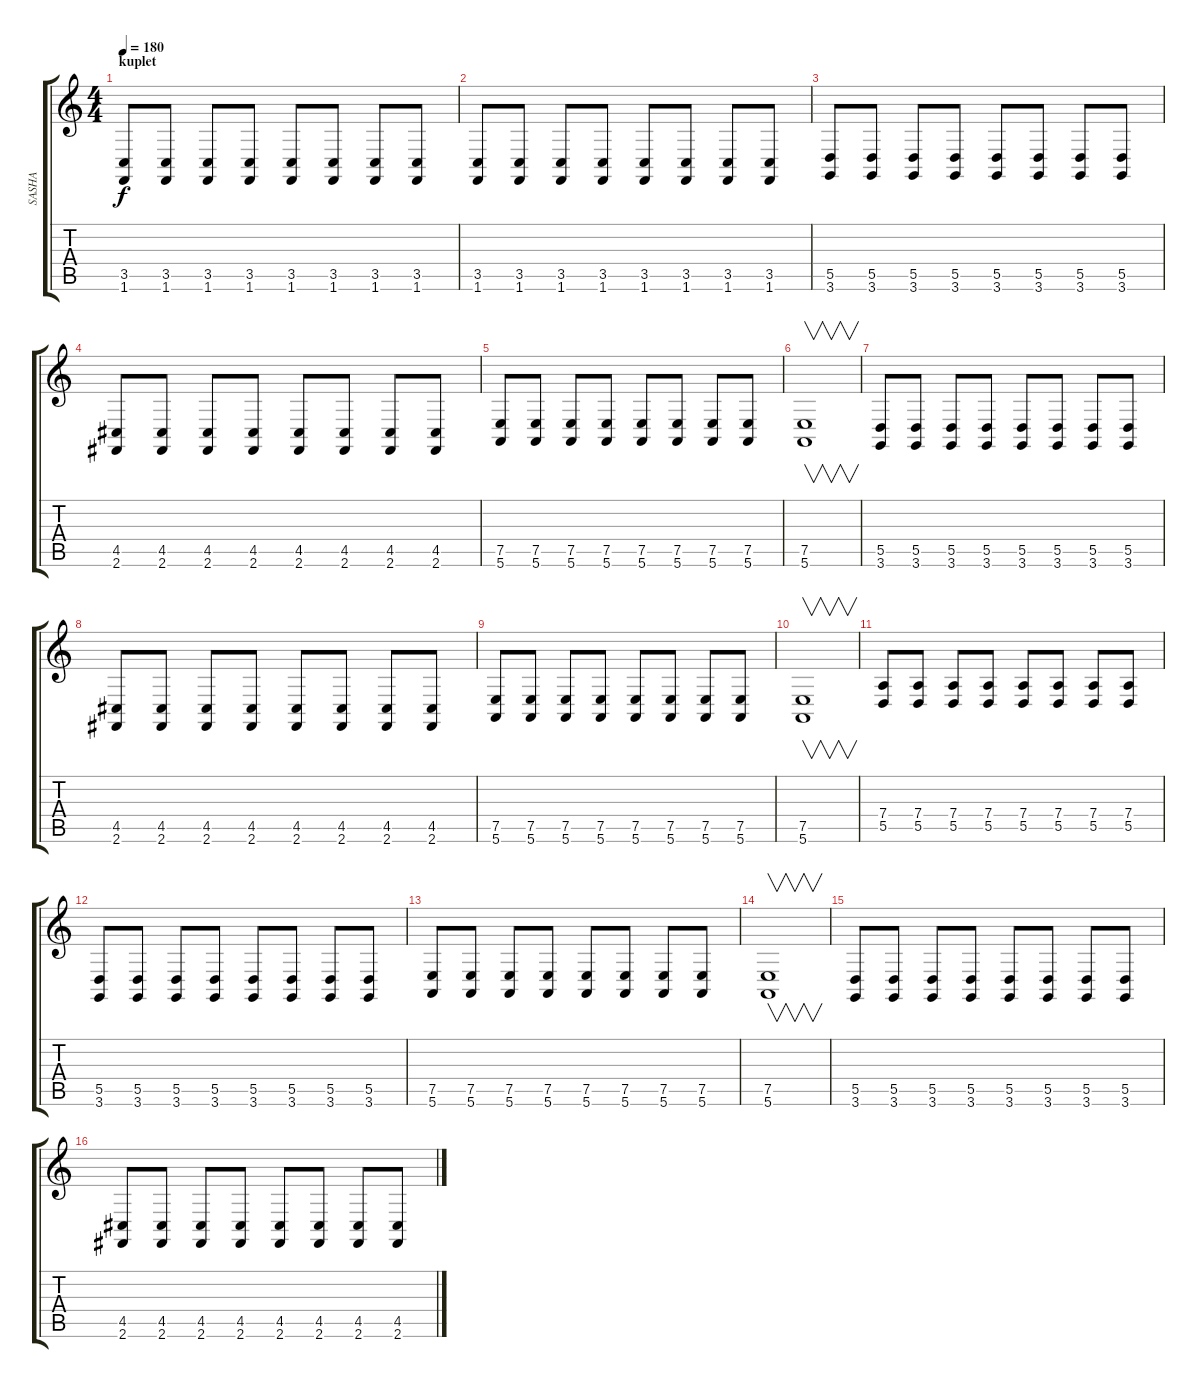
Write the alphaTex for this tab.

\track ("SASHA" "SASHA") {instrument harpsichord}
\staff {score tabs}
\tuning (E4 B3 G3 D3 A2 E2) {hide}
\ts (4 4)
\section ("" "kuplet")
\tempo 180
\clef g2
\ks c
(3.5 1.6).8{dy f instrument harpsichord} (3.5 1.6).8 (3.5 1.6).8 (3.5 1.6).8 (3.5 1.6).8 (3.5 1.6).8 (3.5 1.6).8 (3.5 1.6).8 |
(3.5 1.6).8 (3.5 1.6).8 (3.5 1.6).8 (3.5 1.6).8 (3.5 1.6).8 (3.5 1.6).8 (3.5 1.6).8 (3.5 1.6).8 |
(5.5 3.6).8 (5.5 3.6).8 (5.5 3.6).8 (5.5 3.6).8 (5.5 3.6).8 (5.5 3.6).8 (5.5 3.6).8 (5.5 3.6).8 |
(4.5 2.6).8 (4.5 2.6).8 (4.5 2.6).8 (4.5 2.6).8 (4.5 2.6).8 (4.5 2.6).8 (4.5 2.6).8 (4.5 2.6).8 |
(7.5 5.6).8 (7.5 5.6).8 (7.5 5.6).8 (7.5 5.6).8 (7.5 5.6).8 (7.5 5.6).8 (7.5 5.6).8 (7.5 5.6).8 |
(7.5 5.6).1{v} |
(5.5 3.6).8 (5.5 3.6).8 (5.5 3.6).8 (5.5 3.6).8 (5.5 3.6).8 (5.5 3.6).8 (5.5 3.6).8 (5.5 3.6).8 |
(4.5 2.6).8 (4.5 2.6).8 (4.5 2.6).8 (4.5 2.6).8 (4.5 2.6).8 (4.5 2.6).8 (4.5 2.6).8 (4.5 2.6).8 |
(7.5 5.6).8 (7.5 5.6).8 (7.5 5.6).8 (7.5 5.6).8 (7.5 5.6).8 (7.5 5.6).8 (7.5 5.6).8 (7.5 5.6).8 |
(7.5 5.6).1{v} |
(7.4 5.5).8 (7.4 5.5).8 (7.4 5.5).8 (7.4 5.5).8 (7.4 5.5).8 (7.4 5.5).8 (7.4 5.5).8 (7.4 5.5).8 |
(5.5 3.6).8 (5.5 3.6).8 (5.5 3.6).8 (5.5 3.6).8 (5.5 3.6).8 (5.5 3.6).8 (5.5 3.6).8 (5.5 3.6).8 |
(7.5 5.6).8 (7.5 5.6).8 (7.5 5.6).8 (7.5 5.6).8 (7.5 5.6).8 (7.5 5.6).8 (7.5 5.6).8 (7.5 5.6).8 |
(7.5 5.6).1{v} |
(5.5 3.6).8 (5.5 3.6).8 (5.5 3.6).8 (5.5 3.6).8 (5.5 3.6).8 (5.5 3.6).8 (5.5 3.6).8 (5.5 3.6).8 |
(4.5 2.6).8 (4.5 2.6).8 (4.5 2.6).8 (4.5 2.6).8 (4.5 2.6).8 (4.5 2.6).8 (4.5 2.6).8 (4.5 2.6).8
